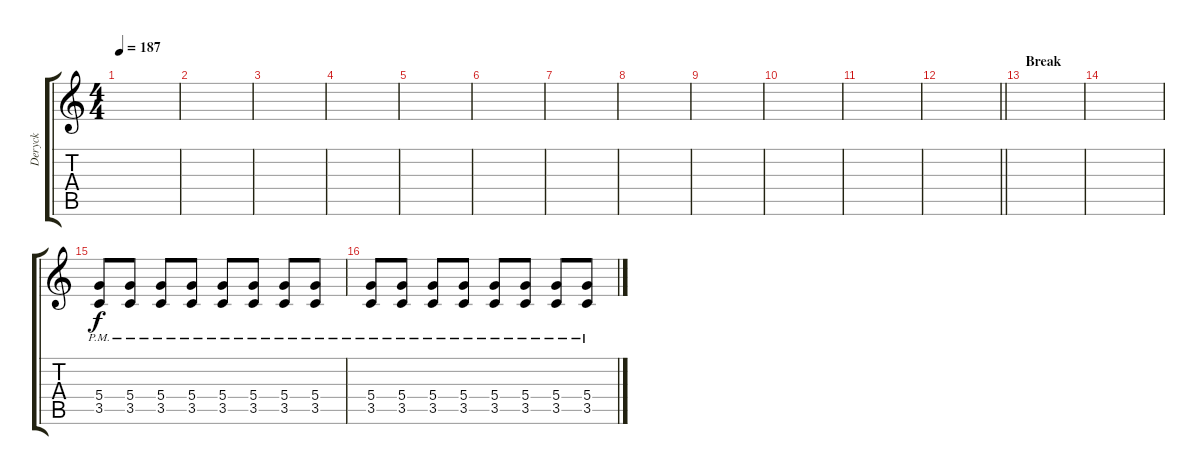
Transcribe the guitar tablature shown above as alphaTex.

\track ("Deryck" "Deryck") {instrument distortionguitar}
\staff {score tabs}
\tuning (E4 B3 G3 D3 A2 E2) {hide}
\ts (4 4)
\tempo 187
\clef g2
\ks c
|
|
|
|
|
|
|
|
|
|
|
\barLineRight lightlight
|
\section ("" "Break")
|
|
(5.4{pm} 3.5{pm}).8 (5.4{pm} 3.5{pm}).8 (5.4{pm} 3.5{pm}).8 (5.4{pm} 3.5{pm}).8 (5.4{pm} 3.5{pm}).8 (5.4{pm} 3.5{pm}).8 (5.4{pm} 3.5{pm}).8 (5.4{pm} 3.5{pm}).8 |
(5.4{pm} 3.5{pm}).8 (5.4{pm} 3.5{pm}).8 (5.4{pm} 3.5{pm}).8 (5.4{pm} 3.5{pm}).8 (5.4{pm} 3.5{pm}).8 (5.4{pm} 3.5{pm}).8 (5.4{pm} 3.5{pm}).8 (5.4{pm} 3.5{pm}).8
